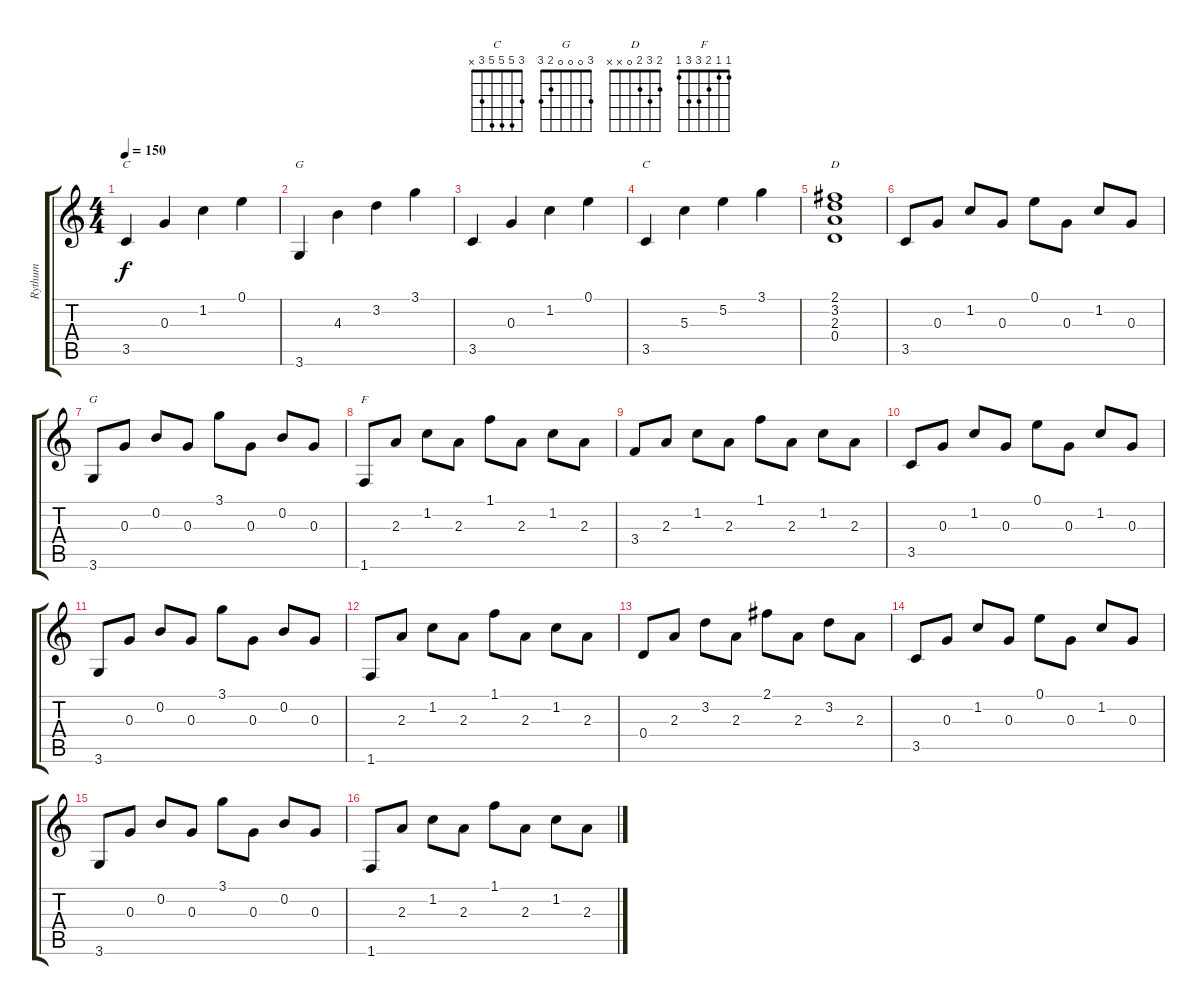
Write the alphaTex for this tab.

\track ("Rythum" "Rythum") {instrument acousticguitarnylon}
\staff {score tabs}
\tuning (E4 B3 G3 D3 A2 E2) {hide}
\chord ("C" 0 1 0 2 3 x)
\chord ("G" 3 3 4 5 5 3)
\chord ("C" 3 5 5 5 3 x)
\chord ("D" 2 3 2 0 x x)
\chord ("G" 3 0 0 0 2 3)
\chord ("F" 1 1 2 3 3 1)
\ts (4 4)
\tempo 150
\clef g2
\ks c
3.5.4{ch "C" dy f} 0.3.4 1.2.4 0.1.4 |
3.6.4{ch "G"} 4.3.4 3.2.4 3.1.4 |
3.5.4 0.3.4 1.2.4 0.1.4 |
3.5.4{ch "C"} 5.3.4 5.2.4 3.1.4 |
(2.1 3.2 2.3 0.4).1{ch "D"} |
3.5.8 0.3.8 1.2.8 0.3.8 0.1.8 0.3.8 1.2.8 0.3.8 |
3.6.8{ch "G"} 0.3.8 0.2.8 0.3.8 3.1.8 0.3.8 0.2.8 0.3.8 |
1.6.8{ch "F"} 2.3.8 1.2.8 2.3.8 1.1.8 2.3.8 1.2.8 2.3.8 |
3.4.8 2.3.8 1.2.8 2.3.8 1.1.8 2.3.8 1.2.8 2.3.8 |
3.5.8 0.3.8 1.2.8 0.3.8 0.1.8 0.3.8 1.2.8 0.3.8 |
3.6.8 0.3.8 0.2.8 0.3.8 3.1.8 0.3.8 0.2.8 0.3.8 |
1.6.8 2.3.8 1.2.8 2.3.8 1.1.8 2.3.8 1.2.8 2.3.8 |
0.4.8 2.3.8 3.2.8 2.3.8 2.1.8 2.3.8 3.2.8 2.3.8 |
3.5.8 0.3.8 1.2.8 0.3.8 0.1.8 0.3.8 1.2.8 0.3.8 |
3.6.8 0.3.8 0.2.8 0.3.8 3.1.8 0.3.8 0.2.8 0.3.8 |
1.6.8 2.3.8 1.2.8 2.3.8 1.1.8 2.3.8 1.2.8 2.3.8
